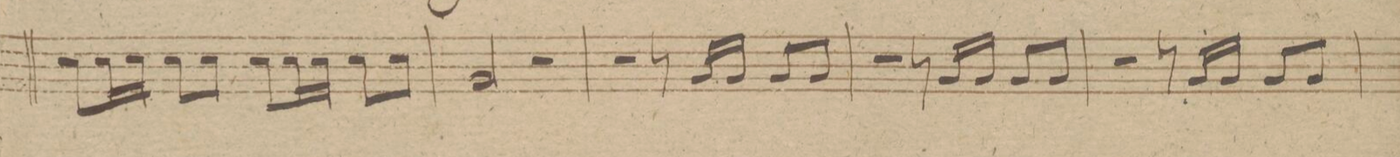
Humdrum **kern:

**kern	**dynam
*I"Clarino 1mo in E.	*
*clefG2	*
*k[f#c#g#d#]	*
*met(c)	*
*M4/4	*
8ee\L	.
16ee\L	.
16ee\JJ	.
8ee\L	.
8ee\J	.
8ee\L	.
16ee\L	.
16ee\JJ	.
8ee\L	.
8ee\J	.
=6	=6
2b\	.
2r	.
=7	=7
2r	.
8r	.
16b\LL	.
16b\JJ	.
8b\L	.
8b\J	.
=8	=8
2r	.
8r	.
16b\LL	.
16b\JJ	.
8b\L	.
8b\J	.
=9	=9
2r	.
8r	.
16b\LL	.
16b\JJ	.
8b\L	.
8b\J	.
=10	=10
*-	*-
